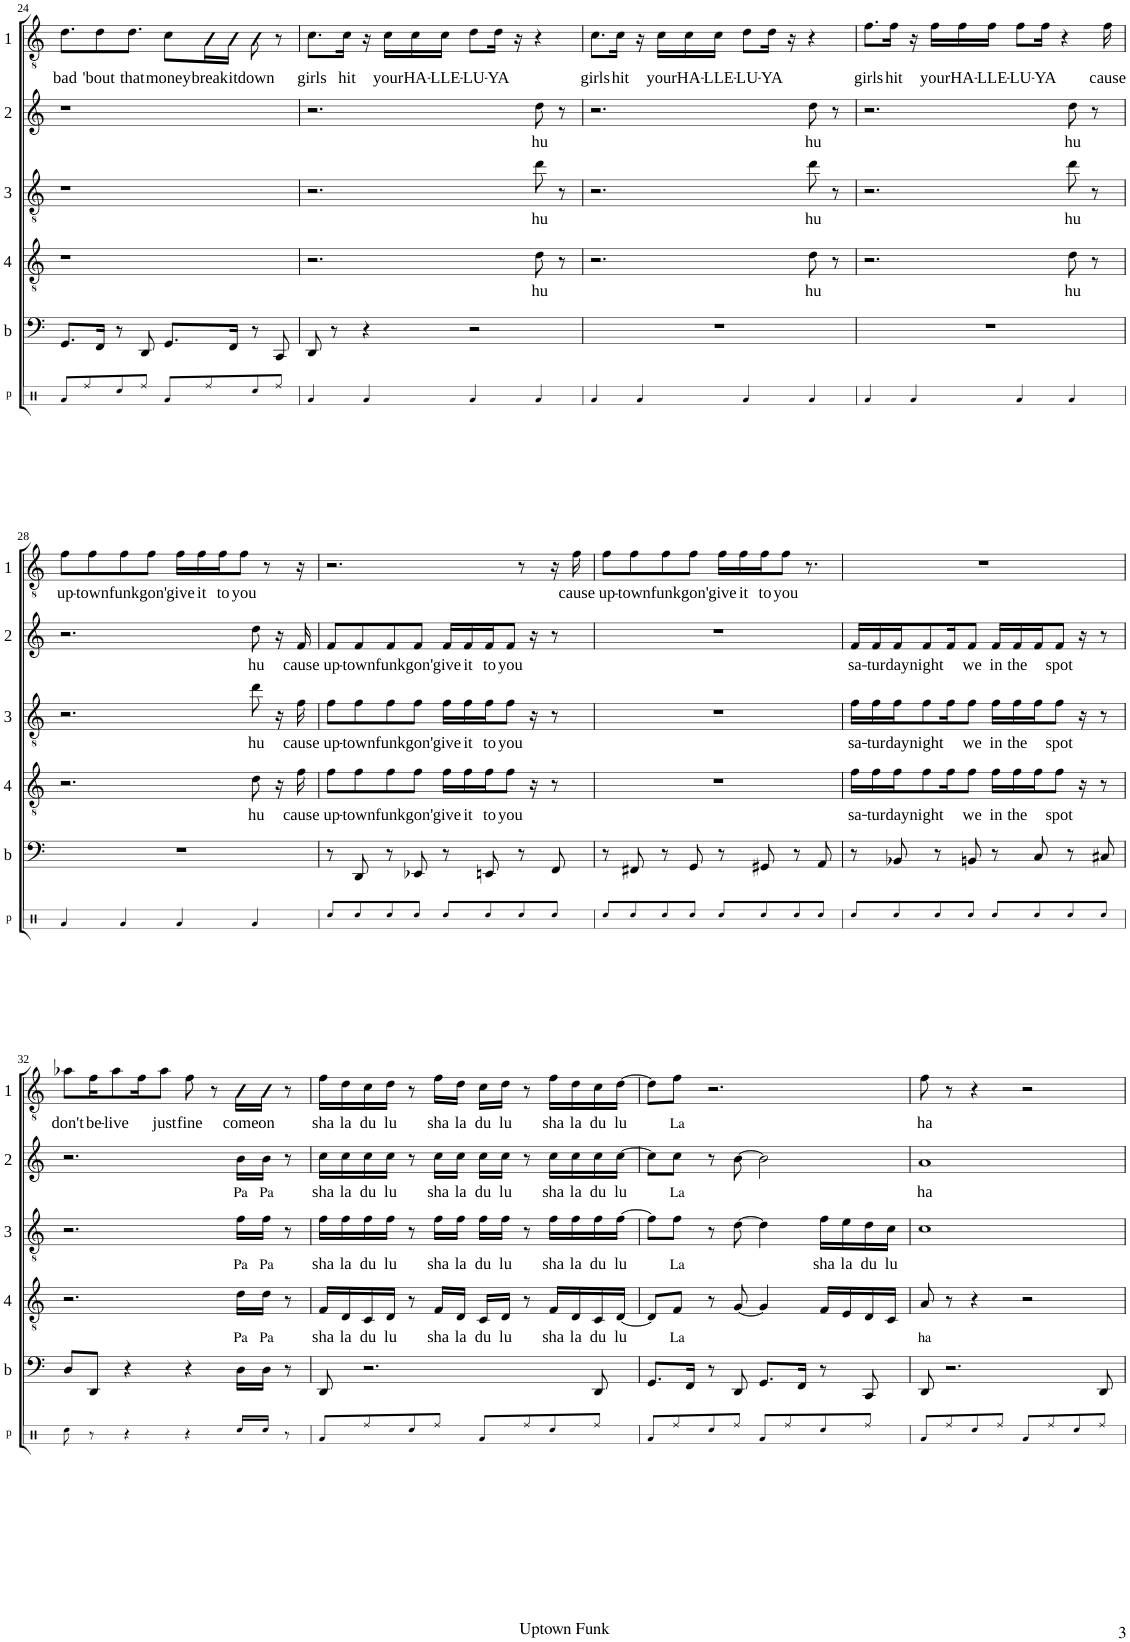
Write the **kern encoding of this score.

**kern	**kern	**kern	**text	**kern	**text	**kern	**text	**kern	**text
*part6	*part5	*part4	*part4	*part3	*part3	*part2	*part2	*part1	*part1
*staff6	*staff5	*staff4	*staff4	*staff3	*staff3	*staff2	*staff2	*staff1	*staff1
*I"V.P.	*I"Bass	*I"4th	*	*I"3rd	*	*I"2nd	*	*I"Top	*
*I'p	*I'b	*	*	*	*	*	*	*	*
!!LO:PB:g=z
*clefX	*clefF4	*clefGv2	*	*clefGv2	*	*clefG2	*	*clefGv2	*
*	*	*Trd1c2	*	*Trd1c2	*	*Trd1c2	*	*Trd1c2	*
*k[]	*k[]	*k[]	*	*k[]	*	*k[]	*	*k[]	*
*M4/4	*M4/4	*M4/4	*	*M4/4	*	*M4/4	*	*M4/4	*
=24	=24	=24	=24	=24	=24	=24	=24	=24	=24
!	!	!	!	!	!	!	!	!	!LO:LY:b
8Ra/L	8.GG/L	1r	.	1r	.	1r	.	8.d\L	bad
8Rdd/	.	.	.	.	.	.	.	.	.
!	!	!	!	!	!	!	!	!	!LO:LY:b
.	16FF/Jk	.	.	.	.	.	.	8d\	'bout
8Rcc/	8r	.	.	.	.	.	.	.	.
!	!	!	!	!	!	!	!	!	!LO:LY:b
.	.	.	.	.	.	.	.	8.d\J	that
8Rdd/J	8DD/	.	.	.	.	.	.	.	.
!	!	!	!	!	!	!	!	!	!LO:LY:b
8Ra/L	8.GG/L	.	.	.	.	.	.	8c\L	money
!	!	!	!	!	!	!	!	!	!LO:LY:b
8Rdd/	.	.	.	.	.	.	.	16B\L	break
!	!	!	!	!	!	!	!	!	!LO:LY:b
.	16FF/Jk	.	.	.	.	.	.	16B\JJ	it
!	!	!	!	!	!	!	!	!	!LO:LY:b
8Rcc/	8r	.	.	.	.	.	.	8B\	down
8Rdd/J	8CC/	.	.	.	.	.	.	8r	.
=25	=25	=25	=25	=25	=25	=25	=25	=25	=25
!	!	!	!	!	!	!	!	!	!LO:LY:b
4Ra/	8DD/	2.r	.	2.r	.	2.r	.	8.c\L	girls
.	8r	.	.	.	.	.	.	.	.
!	!	!	!	!	!	!	!	!	!LO:LY:b
.	.	.	.	.	.	.	.	16c\Jk	hit
4Ra/	4r	.	.	.	.	.	.	16r	.
!	!	!	!	!	!	!	!	!	!LO:LY:b
.	.	.	.	.	.	.	.	16c\LL	your
!	!	!	!	!	!	!	!	!	!LO:LY:b
.	.	.	.	.	.	.	.	16c\	HA-
!	!	!	!	!	!	!	!	!	!LO:LY:b
.	.	.	.	.	.	.	.	16c\JJ	-LLE-
!	!	!	!	!	!	!	!	!	!LO:LY:b
4Ra/	2r	.	.	.	.	.	.	8d\L	-LU-
!	!	!	!	!	!	!	!	!	!LO:LY:b
.	.	.	.	.	.	.	.	16d\Jk	-YA
.	.	.	.	.	.	.	.	16r	.
!	!	!	!LO:LY:b	!	!LO:LY:b	!	!LO:LY:b	!	!
4Ra/	.	8d\	hu	8dd\	hu	8dd\	hu	4r	.
.	.	8r	.	8r	.	8r	.	.	.
=26	=26	=26	=26	=26	=26	=26	=26	=26	=26
!	!	!	!	!	!	!	!	!	!LO:LY:b
4Ra/	1r	2.r	.	2.r	.	2.r	.	8.c\L	girls
!	!	!	!	!	!	!	!	!	!LO:LY:b
.	.	.	.	.	.	.	.	16c\Jk	hit
4Ra/	.	.	.	.	.	.	.	16r	.
!	!	!	!	!	!	!	!	!	!LO:LY:b
.	.	.	.	.	.	.	.	16c\LL	your
!	!	!	!	!	!	!	!	!	!LO:LY:b
.	.	.	.	.	.	.	.	16c\	HA-
!	!	!	!	!	!	!	!	!	!LO:LY:b
.	.	.	.	.	.	.	.	16c\JJ	-LLE-
!	!	!	!	!	!	!	!	!	!LO:LY:b
4Ra/	.	.	.	.	.	.	.	8d\L	-LU-
!	!	!	!	!	!	!	!	!	!LO:LY:b
.	.	.	.	.	.	.	.	16d\Jk	-YA
.	.	.	.	.	.	.	.	16r	.
!	!	!	!LO:LY:b	!	!LO:LY:b	!	!LO:LY:b	!	!
4Ra/	.	8d\	hu	8dd\	hu	8dd\	hu	4r	.
.	.	8r	.	8r	.	8r	.	.	.
=27	=27	=27	=27	=27	=27	=27	=27	=27	=27
!	!	!	!	!	!	!	!	!	!LO:LY:b
4Ra/	1r	2.r	.	2.r	.	2.r	.	8.f\L	girls
!	!	!	!	!	!	!	!	!	!LO:LY:b
.	.	.	.	.	.	.	.	16f\Jk	hit
4Ra/	.	.	.	.	.	.	.	16r	.
!	!	!	!	!	!	!	!	!	!LO:LY:b
.	.	.	.	.	.	.	.	16f\LL	your
!	!	!	!	!	!	!	!	!	!LO:LY:b
.	.	.	.	.	.	.	.	16f\	HA-
!	!	!	!	!	!	!	!	!	!LO:LY:b
.	.	.	.	.	.	.	.	16f\JJ	-LLE-
!	!	!	!	!	!	!	!	!	!LO:LY:b
4Ra/	.	.	.	.	.	.	.	8f\L	-LU-
!	!	!	!	!	!	!	!	!	!LO:LY:b
.	.	.	.	.	.	.	.	16f\Jk	-YA
.	.	.	.	.	.	.	.	4r	.
!	!	!	!LO:LY:b	!	!LO:LY:b	!	!LO:LY:b	!	!
4Ra/	.	8d\	hu	8dd\	hu	8dd\	hu	.	.
.	.	8r	.	8r	.	8r	.	.	.
!	!	!	!	!	!	!	!	!	!LO:LY:b
.	.	.	.	.	.	.	.	16f\	cause
!!LO:LB:g=z
=28	=28	=28	=28	=28	=28	=28	=28	=28	=28
!	!	!	!	!	!	!	!	!	!LO:LY:b
4Ra/	1r	2.r	.	2.r	.	2.r	.	8f\L	up-
!	!	!	!	!	!	!	!	!	!LO:LY:b
.	.	.	.	.	.	.	.	8f\	-town
!	!	!	!	!	!	!	!	!	!LO:LY:b
4Ra/	.	.	.	.	.	.	.	8f\	funk
!	!	!	!	!	!	!	!	!	!LO:LY:b
.	.	.	.	.	.	.	.	8f\J	gon'
!	!	!	!	!	!	!	!	!	!LO:LY:b
4Ra/	.	.	.	.	.	.	.	16f\LL	give
!	!	!	!	!	!	!	!	!	!LO:LY:b
.	.	.	.	.	.	.	.	16f\	it
!	!	!	!	!	!	!	!	!	!LO:LY:b
.	.	.	.	.	.	.	.	16f\J	to
!	!	!	!	!	!	!	!	!	!LO:LY:b
.	.	.	.	.	.	.	.	8f\J	you
!	!	!	!LO:LY:b	!	!LO:LY:b	!	!LO:LY:b	!	!
4Ra/	.	8d\	hu	8dd\	hu	8dd\	hu	.	.
.	.	.	.	.	.	.	.	8r	.
.	.	16r	.	16r	.	16r	.	.	.
!	!	!	!LO:LY:b	!	!LO:LY:b	!	!LO:LY:b	!	!
.	.	16f\	cause	16f\	cause	16f/	cause	16r	.
=29	=29	=29	=29	=29	=29	=29	=29	=29	=29
!	!	!	!LO:LY:b	!	!LO:LY:b	!	!LO:LY:b	!	!
8Rcc/L	8r	8f\L	up-	8f\L	up-	8f/L	up-	2.r	.
!	!	!	!LO:LY:b	!	!LO:LY:b	!	!LO:LY:b	!	!
8Rcc/	8DD/	8f\	-town	8f\	-town	8f/	-town	.	.
!	!	!	!LO:LY:b	!	!LO:LY:b	!	!LO:LY:b	!	!
8Rcc/	8r	8f\	funk	8f\	funk	8f/	funk	.	.
!	!	!	!LO:LY:b	!	!LO:LY:b	!	!LO:LY:b	!	!
8Rcc/J	8EE-X/	8f\J	gon'	8f\J	gon'	8f/J	gon'	.	.
!	!	!	!LO:LY:b	!	!LO:LY:b	!	!LO:LY:b	!	!
8Rcc/L	8r	16f\LL	give	16f\LL	give	16f/LL	give	.	.
!	!	!	!LO:LY:b	!	!LO:LY:b	!	!LO:LY:b	!	!
.	.	16f\	it	16f\	it	16f/	it	.	.
!	!	!	!LO:LY:b	!	!LO:LY:b	!	!LO:LY:b	!	!
8Rcc/	8EEn/	16f\J	to	16f\J	to	16f/J	to	.	.
!	!	!	!LO:LY:b	!	!LO:LY:b	!	!LO:LY:b	!	!
.	.	8f\J	you	8f\J	you	8f/J	you	.	.
8Rcc/	8r	.	.	.	.	.	.	8r	.
.	.	16r	.	16r	.	16r	.	.	.
8Rcc/J	8FF/	8r	.	8r	.	8r	.	16r	.
!	!	!	!	!	!	!	!	!	!LO:LY:b
.	.	.	.	.	.	.	.	16f\	cause
=30	=30	=30	=30	=30	=30	=30	=30	=30	=30
!	!	!	!	!	!	!	!	!	!LO:LY:b
8Rcc/L	8r	1r	.	1r	.	1r	.	8f\L	up-
!	!	!	!	!	!	!	!	!	!LO:LY:b
8Rcc/	8FF#X/	.	.	.	.	.	.	8f\	-town
!	!	!	!	!	!	!	!	!	!LO:LY:b
8Rcc/	8r	.	.	.	.	.	.	8f\	funk
!	!	!	!	!	!	!	!	!	!LO:LY:b
8Rcc/J	8GG/	.	.	.	.	.	.	8f\J	gon'
!	!	!	!	!	!	!	!	!	!LO:LY:b
8Rcc/L	8r	.	.	.	.	.	.	16f\LL	give
!	!	!	!	!	!	!	!	!	!LO:LY:b
.	.	.	.	.	.	.	.	16f\	it
!	!	!	!	!	!	!	!	!	!LO:LY:b
8Rcc/	8GG#X/	.	.	.	.	.	.	16f\J	to
!	!	!	!	!	!	!	!	!	!LO:LY:b
.	.	.	.	.	.	.	.	8f\J	you
8Rcc/	8r	.	.	.	.	.	.	.	.
.	.	.	.	.	.	.	.	8.r	.
8Rcc/J	8AA/	.	.	.	.	.	.	.	.
=31	=31	=31	=31	=31	=31	=31	=31	=31	=31
!	!	!	!LO:LY:b	!	!LO:LY:b	!	!LO:LY:b	!	!
8Rcc/L	8r	16f\LL	sa-	16f\LL	sa-	16f/LL	sa-	1r	.
!	!	!	!LO:LY:b	!	!LO:LY:b	!	!LO:LY:b	!	!
.	.	16f\	-tur	16f\	-tur	16f/	-tur	.	.
!	!	!	!LO:LY:b	!	!LO:LY:b	!	!LO:LY:b	!	!
8Rcc/	8BB-X/	16f\J	day	16f\J	day	16f/J	day	.	.
!	!	!	!LO:LY:b	!	!LO:LY:b	!	!LO:LY:b	!	!
.	.	8f\	night	8f\	night	8f/	night	.	.
8Rcc/	8r	.	.	.	.	.	.	.	.
.	.	16f\K	.	16f\K	.	16f/K	.	.	.
!	!	!	!LO:LY:b	!	!LO:LY:b	!	!LO:LY:b	!	!
8Rcc/J	8BBn/	8f\J	we	8f\J	we	8f/J	we	.	.
!	!	!	!LO:LY:b	!	!LO:LY:b	!	!LO:LY:b	!	!
8Rcc/L	8r	16f\LL	in	16f\LL	in	16f/LL	in	.	.
!	!	!	!LO:LY:b	!	!LO:LY:b	!	!LO:LY:b	!	!
.	.	16f\	the	16f\	the	16f/	the	.	.
8Rcc/	8C/	16f\J	.	16f\J	.	16f/J	.	.	.
!	!	!	!LO:LY:b	!	!LO:LY:b	!	!LO:LY:b	!	!
.	.	8f\J	spot	8f\J	spot	8f/J	spot	.	.
8Rcc/	8r	.	.	.	.	.	.	.	.
.	.	16r	.	16r	.	16r	.	.	.
8Rcc/J	8C#X/	8r	.	8r	.	8r	.	.	.
!!LO:LB:g=z
=32	=32	=32	=32	=32	=32	=32	=32	=32	=32
!	!	!	!	!	!	!	!	!	!LO:LY:b
8Rcc\	8D/L	2.r	.	2.r	.	2.r	.	8a-X\L	don't
!	!	!	!	!	!	!	!	!	!LO:LY:b
8r	8DD/J	.	.	.	.	.	.	16f\K	be-
!	!	!	!	!	!	!	!	!	!LO:LY:b
.	.	.	.	.	.	.	.	8a-\	-live
4r	4r	.	.	.	.	.	.	.	.
.	.	.	.	.	.	.	.	16f\K	.
!	!	!	!	!	!	!	!	!	!LO:LY:b
.	.	.	.	.	.	.	.	8a-\J	just
!	!	!	!	!	!	!	!	!	!LO:LY:b
4r	4r	.	.	.	.	.	.	8f\	fine
.	.	.	.	.	.	.	.	8r	.
!	!	!	!LO:LY:b	!	!LO:LY:b	!	!LO:LY:b	!	!LO:LY:b
16Rcc/LL	16D\LL	16d\LL	Pa	16f\LL	Pa	16b\LL	Pa	16B\LL	come
!	!	!	!LO:LY:b	!	!LO:LY:b	!	!LO:LY:b	!	!LO:LY:b
16Rcc/JJ	16D\JJ	16d\JJ	Pa	16f\JJ	Pa	16b\JJ	Pa	16B\JJ	on
8r	8r	8r	.	8r	.	8r	.	8r	.
=33	=33	=33	=33	=33	=33	=33	=33	=33	=33
!	!	!	!LO:LY:b	!	!LO:LY:b	!	!LO:LY:b	!	!LO:LY:b
8Ra/L	8DD/	16F/LL	sha	16f\LL	sha	16cc\LL	sha	16f\LL	sha
!	!	!	!LO:LY:b	!	!LO:LY:b	!	!LO:LY:b	!	!LO:LY:b
.	.	16D/	la	16f\	la	16cc\	la	16d\	la
!	!	!	!LO:LY:b	!	!LO:LY:b	!	!LO:LY:b	!	!LO:LY:b
8Rdd/	2.r	16C/	du	16f\	du	16cc\	du	16c\	du
!	!	!	!LO:LY:b	!	!LO:LY:b	!	!LO:LY:b	!	!LO:LY:b
.	.	16D/JJ	lu	16f\JJ	lu	16cc\JJ	lu	16d\JJ	lu
8Rcc/	.	8r	.	8r	.	8r	.	8r	.
!	!	!	!LO:LY:b	!	!LO:LY:b	!	!LO:LY:b	!	!LO:LY:b
8Rdd/J	.	16F/LL	sha	16f\LL	sha	16cc\LL	sha	16f\LL	sha
!	!	!	!LO:LY:b	!	!LO:LY:b	!	!LO:LY:b	!	!LO:LY:b
.	.	16D/JJ	la	16f\JJ	la	16cc\JJ	la	16d\JJ	la
!	!	!	!LO:LY:b	!	!LO:LY:b	!	!LO:LY:b	!	!LO:LY:b
8Ra/L	.	16C/LL	du	16f\LL	du	16cc\LL	du	16c\LL	du
!	!	!	!LO:LY:b	!	!LO:LY:b	!	!LO:LY:b	!	!LO:LY:b
.	.	16D/JJ	lu	16f\JJ	lu	16cc\JJ	lu	16d\JJ	lu
8Rdd/	.	8r	.	8r	.	8r	.	8r	.
!	!	!	!LO:LY:b	!	!LO:LY:b	!	!LO:LY:b	!	!LO:LY:b
8Rcc/	.	16F/LL	sha	16f\LL	sha	16cc\LL	sha	16f\LL	sha
!	!	!	!LO:LY:b	!	!LO:LY:b	!	!LO:LY:b	!	!LO:LY:b
.	.	16D/	la	16f\	la	16cc\	la	16d\	la
!	!	!	!LO:LY:b	!	!LO:LY:b	!	!LO:LY:b	!	!LO:LY:b
8Rdd/J	8DD/	16C/	du	16f\	du	16cc\	du	16c\	du
!	!	!	!LO:LY:b	!	!LO:LY:b	!	!LO:LY:b	!	!LO:LY:b
.	.	[16D/JJ	lu	[16f\JJ	lu	[16cc\JJ	lu	[16d\JJ	lu
=34	=34	=34	=34	=34	=34	=34	=34	=34	=34
8Ra/L	8.GG/L	8D/L]	.	8f\L]	.	8cc\L]	.	8d\L]	.
!	!	!	!LO:LY:b	!	!LO:LY:b	!	!LO:LY:b	!	!LO:LY:b
8Rdd/	.	8F/J	La	8f\J	La	8cc\J	La	8f\J	La
.	16FF/Jk	.	.	.	.	.	.	.	.
8Rcc/	8r	8r	.	8r	.	8r	.	2.r	.
8Rdd/J	8DD/	[8G/	.	[8d\	.	[8b\	.	.	.
8Ra/L	8.GG/L	4G/]	.	4d\]	.	2b\]	.	.	.
8Rdd/	.	.	.	.	.	.	.	.	.
.	16FF/Jk	.	.	.	.	.	.	.	.
!	!	!	!	!	!LO:LY:b	!	!	!	!
8Rcc/	8r	16F/LL	.	16f\LL	sha	.	.	.	.
!	!	!	!	!	!LO:LY:b	!	!	!	!
.	.	16E/	.	16e\	la	.	.	.	.
!	!	!	!	!	!LO:LY:b	!	!	!	!
8Rdd/J	8CC/	16D/	.	16d\	du	.	.	.	.
!	!	!	!	!	!LO:LY:b	!	!	!	!
.	.	16C/JJ	.	16c\JJ	lu	.	.	.	.
=35	=35	=35	=35	=35	=35	=35	=35	=35	=35
!	!	!	!LO:LY:b	!	!	!	!LO:LY:b	!	!LO:LY:b
8Ra/L	8DD/	8A/	ha	1c	.	1a	ha	8f\	ha
8Rdd/	2.r	8r	.	.	.	.	.	8r	.
8Rcc/	.	4r	.	.	.	.	.	4r	.
8Rdd/J	.	.	.	.	.	.	.	.	.
8Ra/L	.	2r	.	.	.	.	.	2r	.
8Rdd/	.	.	.	.	.	.	.	.	.
8Rcc/	.	.	.	.	.	.	.	.	.
8Rdd/J	8DD/	.	.	.	.	.	.	.	.
=	=	=	=	=	=	=	=	=	=
*-	*-	*-	*-	*-	*-	*-	*-	*-	*-
